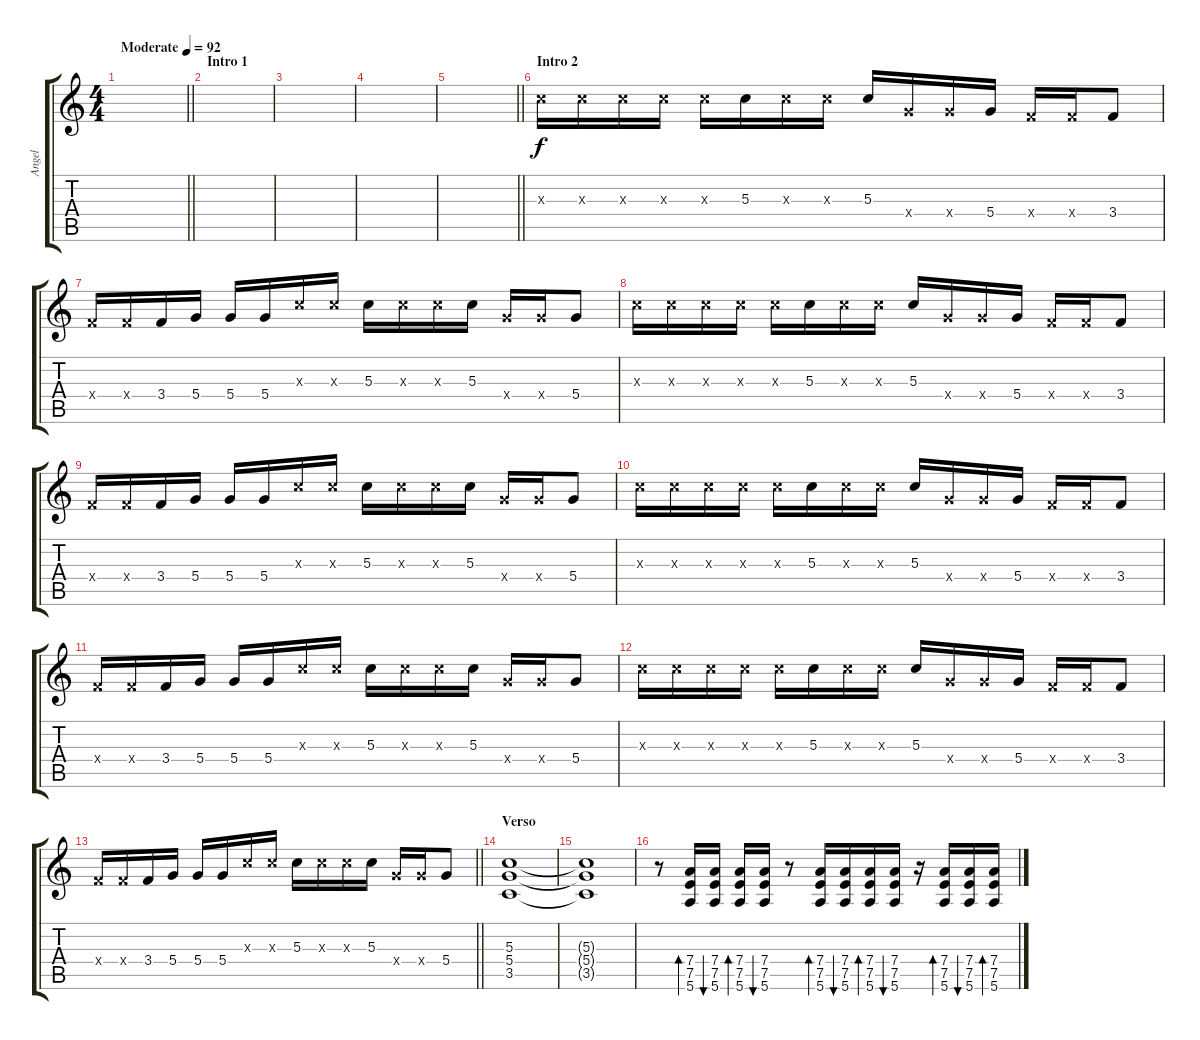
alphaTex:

\track ("Angel" "Angel") {instrument distortionguitar}
\staff {score tabs}
\tuning (E4 B3 G3 D3 A2 E2) {hide}
\ts (4 4)
\tempo (92 "Moderate")
\clef g2
\barLineRight lightlight
\ks c
|
\section ("" "Intro 1")
|
|
|
\barLineRight lightlight
|
\section ("" "Intro 2")
5.3{x}.16 5.3{x}.16 5.3{x}.16 5.3{x}.16 5.3{x}.16 5.3.16 5.3{x}.16 5.3{x}.16 5.3.16 5.4{x}.16 5.4{x}.16 5.4.16 3.4{x}.16 3.4{x}.16 3.4.8 |
3.4{x}.16 3.4{x}.16 3.4.16 5.4.16 5.4.16 5.4.16 5.3{x}.16 5.3{x}.16 5.3.16 5.3{x}.16 5.3{x}.16 5.3.16 5.4{x}.16 5.4{x}.16 5.4.8 |
5.3{x}.16 5.3{x}.16 5.3{x}.16 5.3{x}.16 5.3{x}.16 5.3.16 5.3{x}.16 5.3{x}.16 5.3.16 5.4{x}.16 5.4{x}.16 5.4.16 3.4{x}.16 3.4{x}.16 3.4.8 |
3.4{x}.16 3.4{x}.16 3.4.16 5.4.16 5.4.16 5.4.16 5.3{x}.16 5.3{x}.16 5.3.16 5.3{x}.16 5.3{x}.16 5.3.16 5.4{x}.16 5.4{x}.16 5.4.8 |
5.3{x}.16 5.3{x}.16 5.3{x}.16 5.3{x}.16 5.3{x}.16 5.3.16 5.3{x}.16 5.3{x}.16 5.3.16 5.4{x}.16 5.4{x}.16 5.4.16 3.4{x}.16 3.4{x}.16 3.4.8 |
3.4{x}.16 3.4{x}.16 3.4.16 5.4.16 5.4.16 5.4.16 5.3{x}.16 5.3{x}.16 5.3.16 5.3{x}.16 5.3{x}.16 5.3.16 5.4{x}.16 5.4{x}.16 5.4.8 |
5.3{x}.16 5.3{x}.16 5.3{x}.16 5.3{x}.16 5.3{x}.16 5.3.16 5.3{x}.16 5.3{x}.16 5.3.16 5.4{x}.16 5.4{x}.16 5.4.16 3.4{x}.16 3.4{x}.16 3.4.8 |
\barLineRight lightlight
3.4{x}.16 3.4{x}.16 3.4.16 5.4.16 5.4.16 5.4.16 5.3{x}.16 5.3{x}.16 5.3.16 5.3{x}.16 5.3{x}.16 5.3.16 5.4{x}.16 5.4{x}.16 5.4.8 |
\section ("" "Verso")
(5.3 5.4 3.5).1{volume 2} |
(5.3{t} 5.4{t} 3.5{t}).1 |
r.8 (7.4 7.5 5.6).16{bd 30 volume 13} (7.4 7.5 5.6).16{bu 30} (7.4 7.5 5.6).16{bd 30} (7.4 7.5 5.6).16{bu 30} r.8 (7.4 7.5 5.6).16{bd 30} (7.4 7.5 5.6).16{bu 30} (7.4 7.5 5.6).16{bd 30} (7.4 7.5 5.6).16{bu 30} r.16 (7.4 7.5 5.6).16{bd 30} (7.4 7.5 5.6).16{bu 30} (7.4 7.5 5.6).16{bd 30}
